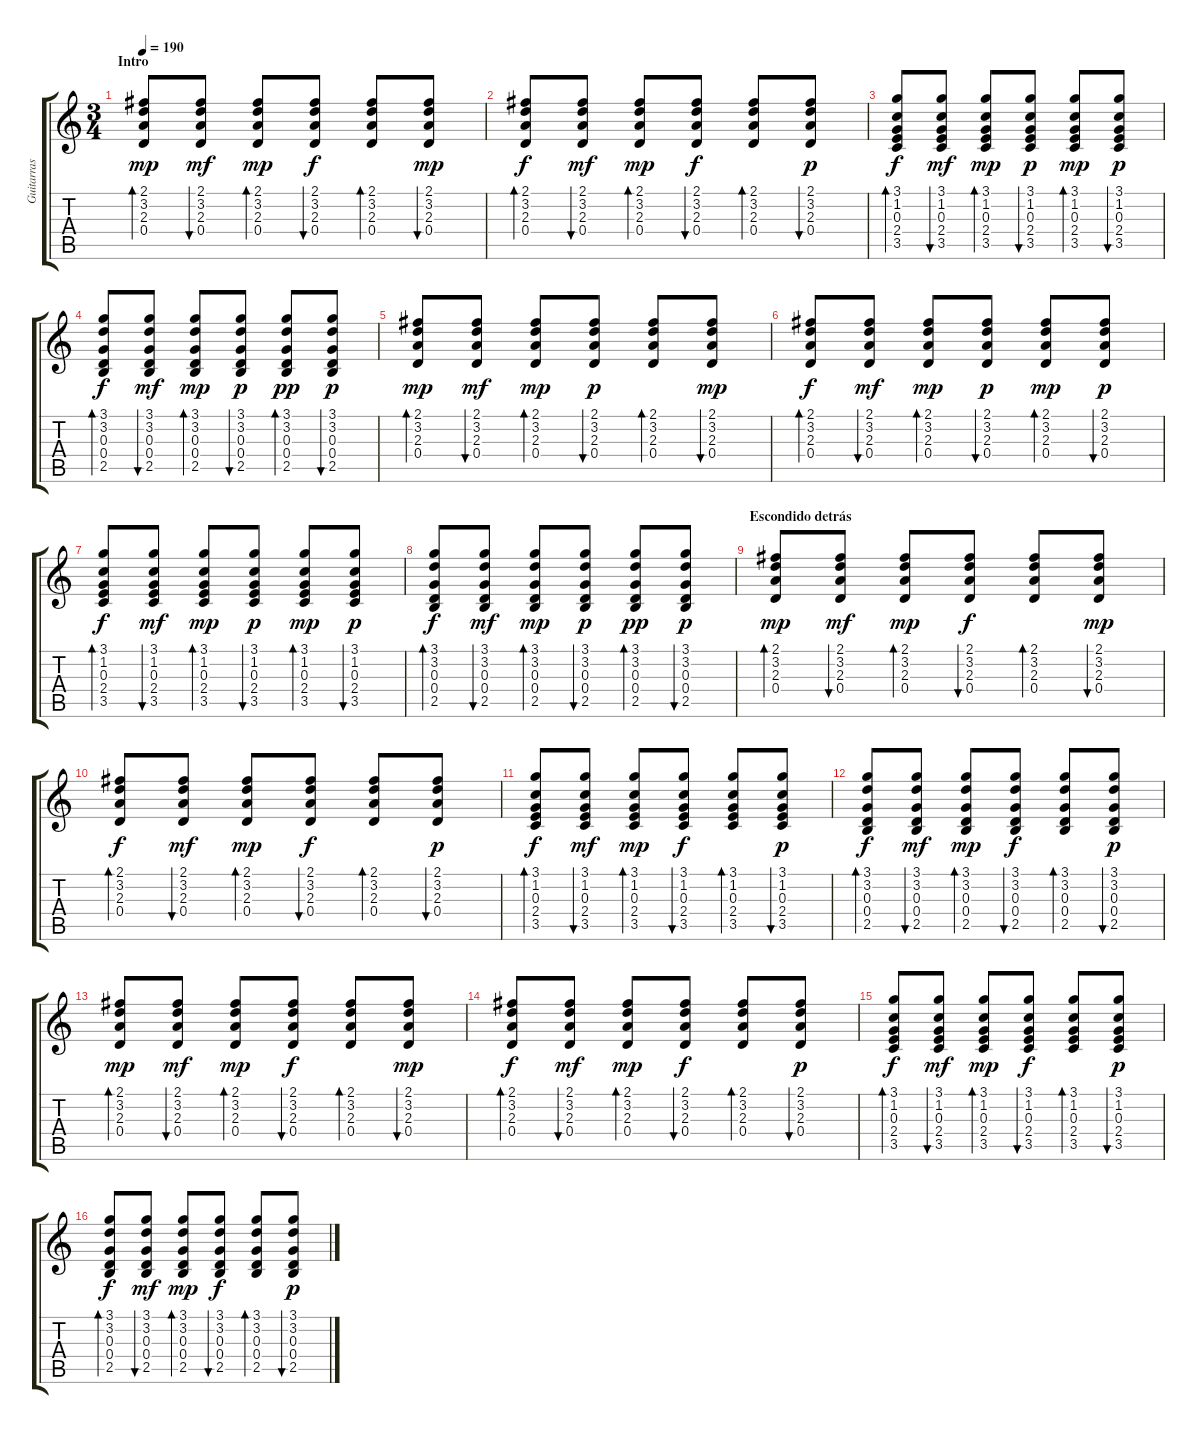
\track ("Guitarras" "Guitarras") {instrument acousticguitarsteel}
\staff {score tabs}
\tuning (E4 B3 G3 D3 A2 E2) {hide}
\ts (3 4)
\section ("" "Intro")
\tempo 190
\clef g2
\ks c
(2.1 3.2 2.3 0.4).8{bd 120 dy mp balance 0 instrument acousticguitarsteel} (2.1 3.2 2.3 0.4).8{bu 120 dy mf} (2.1 3.2 2.3 0.4).8{bd 120 dy mp} (2.1 3.2 2.3 0.4).8{bu 120 dy f} (2.1 3.2 2.3 0.4).8{bd 120} (2.1 3.2 2.3 0.4).8{bu 120 dy mp} |
(2.1 3.2 2.3 0.4).8{bd 120 dy f} (2.1 3.2 2.3 0.4).8{bu 120 dy mf} (2.1 3.2 2.3 0.4).8{bd 120 dy mp} (2.1 3.2 2.3 0.4).8{bu 120 dy f balance 16} (2.1 3.2 2.3 0.4).8{bd 120} (2.1 3.2 2.3 0.4).8{bu 120 dy p} |
(3.1 1.2 0.3 2.4 3.5).8{bd 120 dy f} (3.1 1.2 0.3 2.4 3.5).8{bu 120 dy mf} (3.1 1.2 0.3 2.4 3.5).8{bd 120 dy mp} (3.1 1.2 0.3 2.4 3.5).8{bu 120 dy p} (3.1 1.2 0.3 2.4 3.5).8{bd 120 dy mp} (3.1 1.2 0.3 2.4 3.5).8{bu 120 dy p} |
(3.1 3.2 0.3 0.4 2.5).8{bd 120 dy f} (3.1 3.2 0.3 0.4 2.5).8{bu 120 dy mf} (3.1 3.2 0.3 0.4 2.5).8{bd 120 dy mp} (3.1 3.2 0.3 0.4 2.5).8{bu 120 dy p balance 0} (3.1 3.2 0.3 0.4 2.5).8{bd 120 dy pp} (3.1 3.2 0.3 0.4 2.5).8{bu 120 dy p} |
(2.1 3.2 2.3 0.4).8{bd 120 dy mp} (2.1 3.2 2.3 0.4).8{bu 120 dy mf} (2.1 3.2 2.3 0.4).8{bd 120 dy mp} (2.1 3.2 2.3 0.4).8{bu 120 dy p} (2.1 3.2 2.3 0.4).8{bd 120} (2.1 3.2 2.3 0.4).8{bu 120 dy mp} |
(2.1 3.2 2.3 0.4).8{bd 120 dy f} (2.1 3.2 2.3 0.4).8{bu 120 dy mf} (2.1 3.2 2.3 0.4).8{bd 120 dy mp} (2.1 3.2 2.3 0.4).8{bu 120 dy p} (2.1 3.2 2.3 0.4).8{bd 120 dy mp} (2.1 3.2 2.3 0.4).8{bu 120 dy p} |
(3.1 1.2 0.3 2.4 3.5).8{bd 120 dy f} (3.1 1.2 0.3 2.4 3.5).8{bu 120 dy mf} (3.1 1.2 0.3 2.4 3.5).8{bd 120 dy mp} (3.1 1.2 0.3 2.4 3.5).8{bu 120 dy p} (3.1 1.2 0.3 2.4 3.5).8{bd 120 dy mp} (3.1 1.2 0.3 2.4 3.5).8{bu 120 dy p} |
(3.1 3.2 0.3 0.4 2.5).8{bd 120 dy f} (3.1 3.2 0.3 0.4 2.5).8{bu 120 dy mf} (3.1 3.2 0.3 0.4 2.5).8{bd 120 dy mp} (3.1 3.2 0.3 0.4 2.5).8{bu 120 dy p} (3.1 3.2 0.3 0.4 2.5).8{bd 120 dy pp} (3.1 3.2 0.3 0.4 2.5).8{bu 120 dy p} |
\section ("" "Escondido detrás")
(2.1 3.2 2.3 0.4).8{bd 120 dy mp balance 8} (2.1 3.2 2.3 0.4).8{bu 120 dy mf} (2.1 3.2 2.3 0.4).8{bd 120 dy mp} (2.1 3.2 2.3 0.4).8{bu 120 dy f} (2.1 3.2 2.3 0.4).8{bd 120} (2.1 3.2 2.3 0.4).8{bu 120 dy mp} |
(2.1 3.2 2.3 0.4).8{bd 120 dy f} (2.1 3.2 2.3 0.4).8{bu 120 dy mf} (2.1 3.2 2.3 0.4).8{bd 120 dy mp} (2.1 3.2 2.3 0.4).8{bu 120 dy f} (2.1 3.2 2.3 0.4).8{bd 120} (2.1 3.2 2.3 0.4).8{bu 120 dy p} |
(3.1 1.2 0.3 2.4 3.5).8{bd 120 dy f} (3.1 1.2 0.3 2.4 3.5).8{bu 120 dy mf} (3.1 1.2 0.3 2.4 3.5).8{bd 120 dy mp} (3.1 1.2 0.3 2.4 3.5).8{bu 120 dy f} (3.1 1.2 0.3 2.4 3.5).8{bd 120} (3.1 1.2 0.3 2.4 3.5).8{bu 120 dy p} |
(3.1 3.2 0.3 0.4 2.5).8{bd 120 dy f} (3.1 3.2 0.3 0.4 2.5).8{bu 120 dy mf} (3.1 3.2 0.3 0.4 2.5).8{bd 120 dy mp} (3.1 3.2 0.3 0.4 2.5).8{bu 120 dy f} (3.1 3.2 0.3 0.4 2.5).8{bd 120} (3.1 3.2 0.3 0.4 2.5).8{bu 120 dy p} |
(2.1 3.2 2.3 0.4).8{bd 120 dy mp} (2.1 3.2 2.3 0.4).8{bu 120 dy mf} (2.1 3.2 2.3 0.4).8{bd 120 dy mp} (2.1 3.2 2.3 0.4).8{bu 120 dy f} (2.1 3.2 2.3 0.4).8{bd 120} (2.1 3.2 2.3 0.4).8{bu 120 dy mp} |
(2.1 3.2 2.3 0.4).8{bd 120 dy f} (2.1 3.2 2.3 0.4).8{bu 120 dy mf} (2.1 3.2 2.3 0.4).8{bd 120 dy mp} (2.1 3.2 2.3 0.4).8{bu 120 dy f} (2.1 3.2 2.3 0.4).8{bd 120} (2.1 3.2 2.3 0.4).8{bu 120 dy p} |
(3.1 1.2 0.3 2.4 3.5).8{bd 120 dy f} (3.1 1.2 0.3 2.4 3.5).8{bu 120 dy mf} (3.1 1.2 0.3 2.4 3.5).8{bd 120 dy mp} (3.1 1.2 0.3 2.4 3.5).8{bu 120 dy f} (3.1 1.2 0.3 2.4 3.5).8{bd 120} (3.1 1.2 0.3 2.4 3.5).8{bu 120 dy p} |
(3.1 3.2 0.3 0.4 2.5).8{bd 120 dy f} (3.1 3.2 0.3 0.4 2.5).8{bu 120 dy mf} (3.1 3.2 0.3 0.4 2.5).8{bd 120 dy mp} (3.1 3.2 0.3 0.4 2.5).8{bu 120 dy f} (3.1 3.2 0.3 0.4 2.5).8{bd 120} (3.1 3.2 0.3 0.4 2.5).8{bu 120 dy p}
